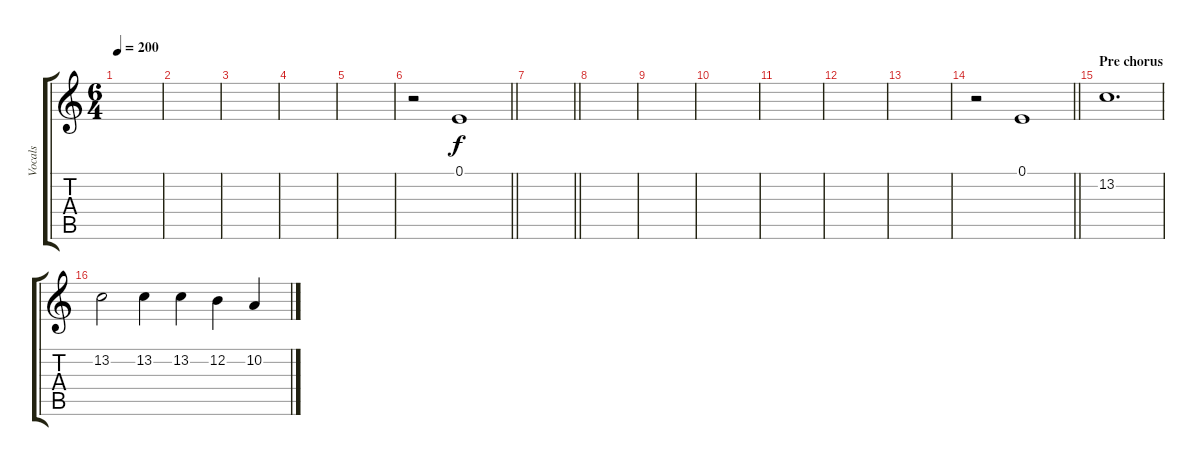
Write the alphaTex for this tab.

\track ("Vocals" "Vocals") {instrument lead1square}
\staff {score tabs}
\tuning (E4 B3 G3 D3 A2 D2) {hide}
\ts (6 4)
\tempo 200
\clef g2
\ks c
|
|
|
|
|
\barLineRight lightlight
r.2 0.1.1{instrument reversecymbal} |
\barLineRight lightlight
|
|
|
|
|
|
|
\barLineRight lightlight
r.2 0.1.1{instrument reversecymbal} |
\section ("" "Pre chorus")
13.2.1{d dy f instrument lead1square} |
13.2.2 13.2.4 13.2.4 12.2.4 10.2.4
